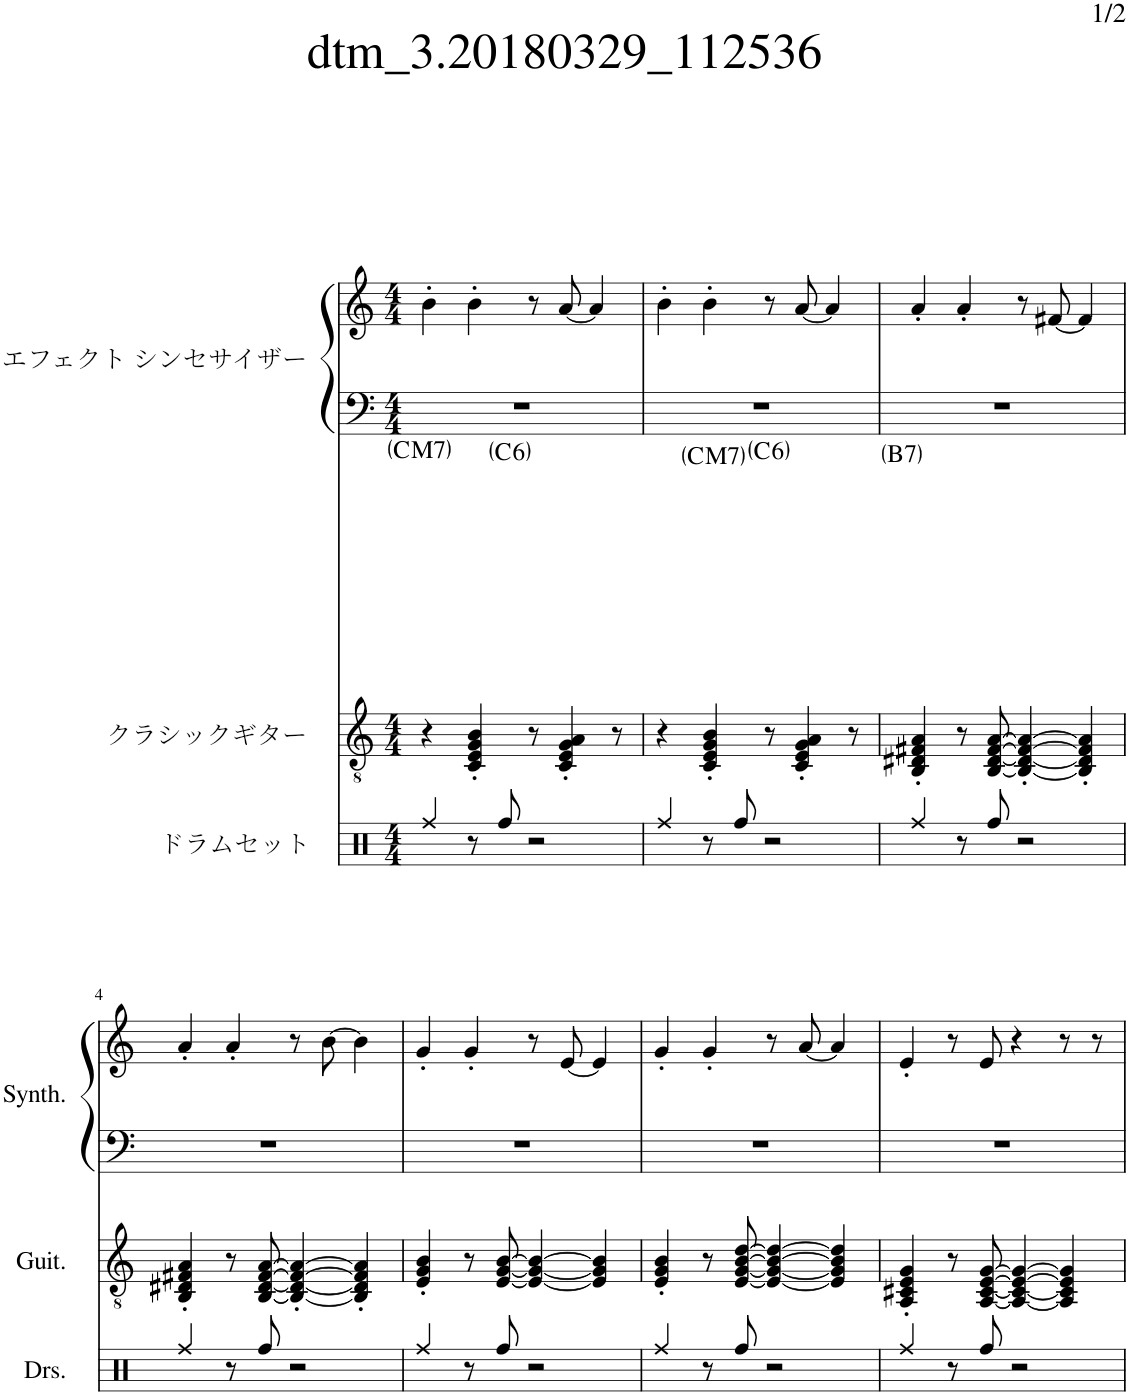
**kern	**kern	**harte	**kern	**kern
*part3	*part2	*part2	*part1	*part1
*staff4	*staff3	*	*staff2	*staff1
*I"ドラムセット	*I"クラシックギター	*	*I"エフェクト シンセサイザー	*
*clefX	*clefGv2	*	*clefF4	*clefG2
*k[]	*k[]	*	*k[]	*k[]
*M4/4	*M4/4	*	*M4/4	*M4/4
=1	=1	=1	=1	=1
4Rff/	4r	.	1r	4b'\
!	!	!LO:H:kt=M7	!	!
8r	4C/' 4E/' 4G/' 4B/'	C:maj7	.	4b'\
8Rff/	.	.	.	.
!	!	!LO:H:kt=6	!	!
2r	8r	C:maj6	.	8r
.	4C/' 4E/' 4G/' 4A/'	.	.	[8a/
.	.	.	.	4a/]
.	8r	.	.	.
=2	=2	=2	=2	=2
4Rff/	4r	.	1r	4b'\
!	!	!LO:H:kt=M7	!	!
8r	4C/' 4E/' 4G/' 4B/'	C:maj7	.	4b'\
8Rff/	.	.	.	.
!	!	!LO:H:kt=6	!	!
2r	8r	C:maj6	.	8r
.	4C/' 4E/' 4G/' 4A/'	.	.	[8a/
.	.	.	.	4a/]
.	8r	.	.	.
=3	=3	=3	=3	=3
!	!	!LO:H:kt=7	!	!
4Rff/	4BB/' 4D#X/' 4F#X/' 4A/'	B:7	1r	4a'/
8r	8r	.	.	4a'/
8Rff/	[8BB/ [8D#/ [8F#/ [8A/	.	.	.
2r	4BB/_' 4D#/_' 4F#/_' 4A/_'	.	.	8r
.	.	.	.	[8f#X/
.	4BB/]' 4D#/]' 4F#/]' 4A/]'	.	.	4f#/]
!!LO:LB:g=z
=4	=4	=4	=4	=4
4Rff/	4BB/' 4D#X/' 4F#X/' 4A/'	.	1r	4a'/
8r	8r	.	.	4a'/
8Rff/	[8BB/ [8D#/ [8F#/ [8A/	.	.	.
2r	4BB/_' 4D#/_' 4F#/_' 4A/_'	.	.	8r
.	.	.	.	[8b\
.	4BB/]' 4D#/]' 4F#/]' 4A/]'	.	.	4b\]
=5	=5	=5	=5	=5
4Rff/	4E/' 4G/' 4B/'	.	1r	4g'/
8r	8r	.	.	4g'/
8Rff/	[8E/ [8G/ [8B/	.	.	.
2r	4E/_ 4G/_ 4B/_	.	.	8r
.	.	.	.	[8e/
.	4E/] 4G/] 4B/]	.	.	4e/]
=6	=6	=6	=6	=6
4Rff/	4E/' 4G/' 4B/'	.	1r	4g'/
8r	8r	.	.	4g'/
8Rff/	[8E/ [8G/ [8B/ [8d/	.	.	.
2r	4E/_ 4G/_ 4B/_ 4d/_	.	.	8r
.	.	.	.	[8a/
.	4E/] 4G/] 4B/] 4d/]	.	.	4a/]
=7	=7	=7	=7	=7
4Rff/	4AA/' 4C#X/' 4E/' 4G/'	.	1r	4e'/
8r	8r	.	.	8r
8Rff/	[8AA/ [8C#/ [8E/ [8G/	.	.	8e/
2r	4AA/_ 4C#/_ 4E/_ 4G/_	.	.	4r
.	4AA/] 4C#/] 4E/] 4G/]	.	.	8r
.	.	.	.	8r
=	=	=	=	=
*-	*-	*-	*-	*-
